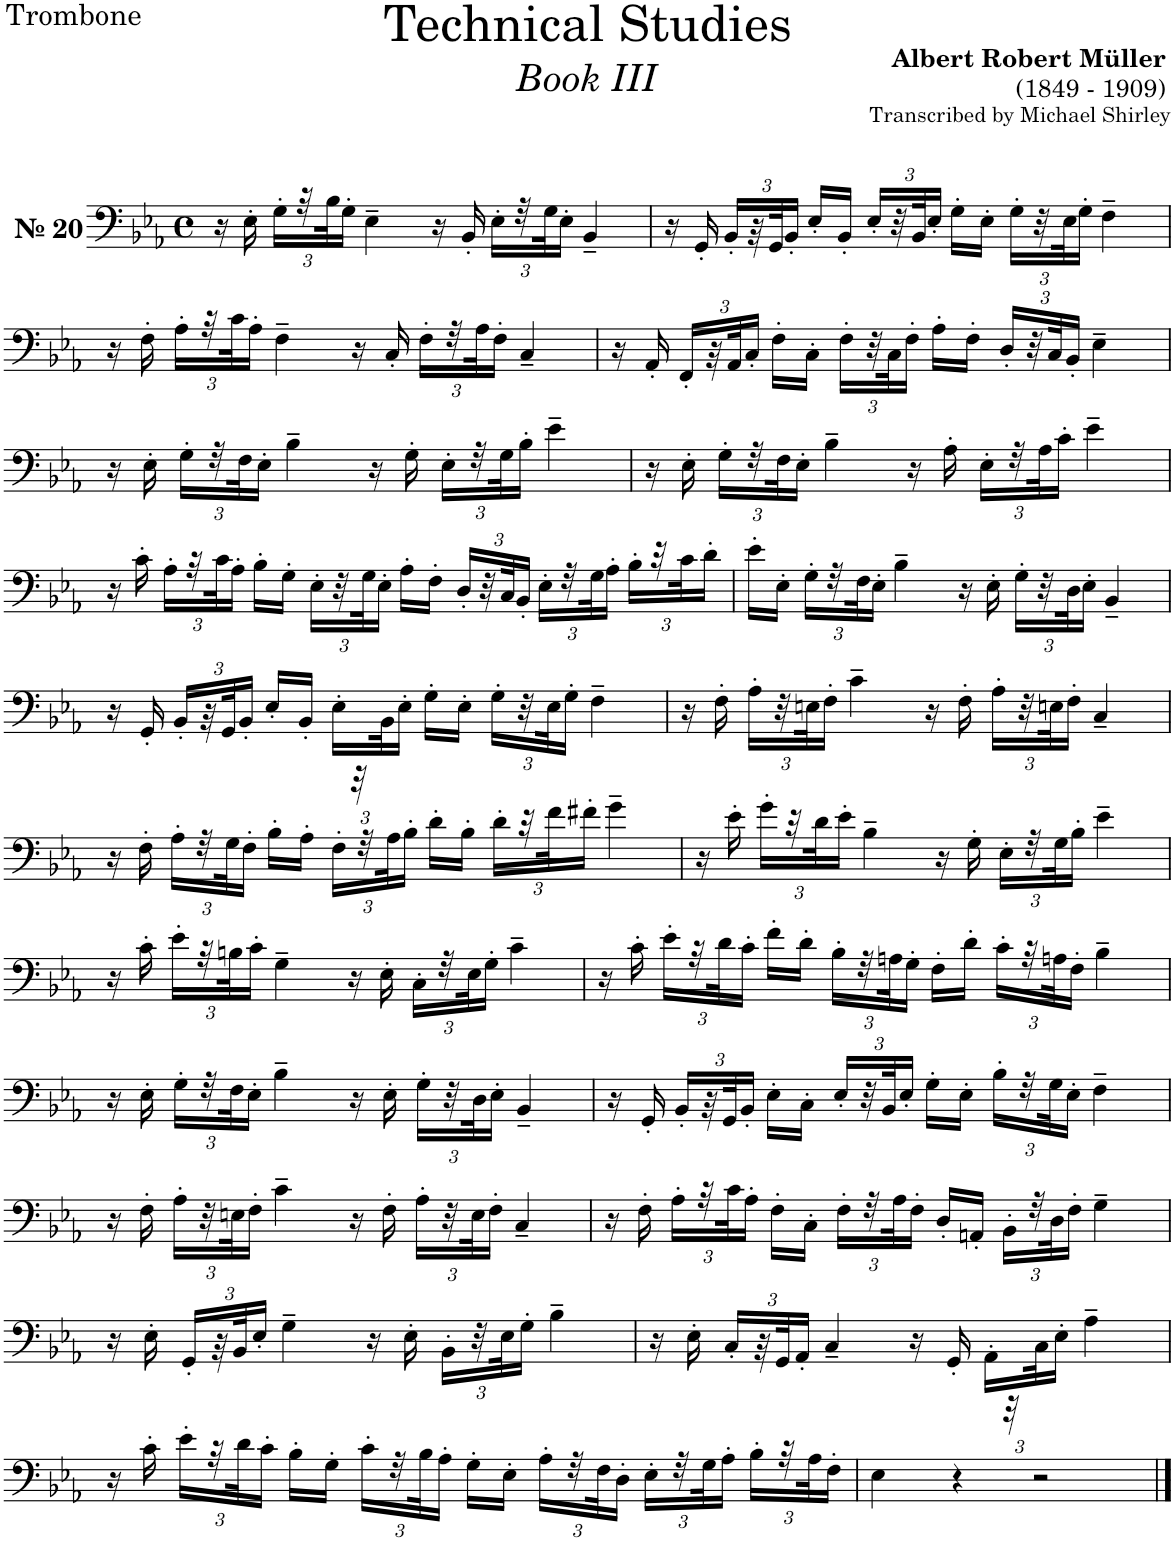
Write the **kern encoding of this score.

**kern
*part1
*staff1
*I"Trombone
*I'Tbn.
*clefF4
*k[b-e-a-]
*M4/4
*met(c)
=1
!LO:TX:a:B:t=№ 20
16r
16E-'\
*Xbrackettup
24G'\LL
48r
48B-\J
24G'\JJ
4E-~\
16r
16BB-'/
24E-'\LL
48r
48G\J
24E-'\JJ
4BB-~/
=2
16r
16GG'/
24BB-'/LL
48r
48GG/J
24BB-'/JJ
16E-'/LL
16BB-'/JJ
24E-'/LL
48r
48BB-/J
24E-'/JJ
16G'\LL
16E-'\JJ
24G'\LL
48r
48E-\J
24G'\JJ
4F~\
!!LO:LB:g=z
=3
16r
16F'\
24A-'\LL
48r
48c\J
24A-'\JJ
4F~\
16r
16C'/
24F'\LL
48r
48A-\J
24F'\JJ
4C~/
=4
16r
16AA-'/
24FF'/LL
48r
48AA-/J
24C'/JJ
16F'\LL
16C'\JJ
24F'\LL
48r
48C\J
24F'\JJ
16A-'\LL
16F'\JJ
24D'/LL
48r
48C/J
24BB-'/JJ
4E-~\
!!LO:LB:g=z
=5
16r
16E-'\
24G'\LL
48r
48F\J
24E-'\JJ
4B-~\
16r
16G'\
24E-'\LL
48r
48G\J
24B-'\JJ
4e-~\
=6
16r
16E-'\
24G'\LL
48r
48F\J
24E-'\JJ
4B-~\
16r
16A-'\
24E-'\LL
48r
48A-\J
24c'\JJ
4e-~\
!!LO:LB:g=z
=7
16r
16c'\
24A-'\LL
48r
48c\J
24A-'\JJ
16B-'\LL
16G'\JJ
24E-'\LL
48r
48G\J
24E-'\JJ
16A-'\LL
16F'\JJ
24D'/LL
48r
48C/J
24BB-'/JJ
24E-'\LL
48r
48G\J
24A-'\JJ
24B-'\LL
48r
48c\J
24d'\JJ
=8
16e-'\LL
16E-'\JJ
24G'\LL
48r
48F\J
24E-'\JJ
4B-~\
16r
16E-'\
24G'\LL
48r
48D\J
24E-'\JJ
4BB-~/
!!LO:LB:g=z
=9
16r
16GG'/
24BB-'/LL
48r
48GG/J
24BB-'/JJ
16E-'/LL
16BB-'/JJ
24E-'\LL
48r
48BB-\J
24E-'\JJ
16G'\LL
16E-'\JJ
24G'\LL
48r
48E-\J
24G'\JJ
4F~\
=10
16r
16F'\
24A-'\LL
48r
48En\J
24F'\JJ
4c~\
16r
16F'\
24A-'\LL
48r
48En\J
24F'\JJ
4C~/
!!LO:LB:g=z
=11
16r
16F'\
24A-'\LL
48r
48G\J
24F'\JJ
16B-'\LL
16A-'\JJ
24F'\LL
48r
48A-\J
24B-'\JJ
16d'\LL
16B-'\JJ
24d'\LL
48r
48f\J
24f#X'\JJ
4g~\
=12
16r
16e-'\
24g'\LL
48r
48d\J
24e-'\JJ
4B-~\
16r
16G'\
24E-'\LL
48r
48G\J
24B-'\JJ
4e-~\
!!LO:LB:g=z
=13
16r
16c'\
24e-'\LL
48r
48Bn\J
24c'\JJ
4G~\
16r
16E-'\
24C'\LL
48r
48E-\J
24G'\JJ
4c~\
=14
16r
16c'\
24e-'\LL
48r
48d\J
24c'\JJ
16f'\LL
16d'\JJ
24B-'\LL
48r
48An\J
24G'\JJ
16F'\LL
16d'\JJ
24c'\LL
48r
48An\J
24F'\JJ
4B-~\
!!LO:LB:g=z
=15
16r
16E-'\
24G'\LL
48r
48F\J
24E-'\JJ
4B-~\
16r
16E-'\
24G'\LL
48r
48D\J
24E-'\JJ
4BB-~/
=16
16r
16GG'/
24BB-'/LL
48r
48GG/J
24BB-'/JJ
16E-'\LL
16C'\JJ
24E-'/LL
48r
48BB-/J
24E-'/JJ
16G'\LL
16E-'\JJ
24B-'\LL
48r
48G\J
24E-'\JJ
4F~\
!!LO:LB:g=z
=17
16r
16F'\
24A-'\LL
48r
48En\J
24F'\JJ
4c~\
16r
16F'\
24A-'\LL
48r
48E\J
24F'\JJ
4C~/
=18
16r
16F'\
24A-'\LL
48r
48c\J
24A-'\JJ
16F'\LL
16C'\JJ
24F'\LL
48r
48A-\J
24F'\JJ
16D'/LL
16AAn'/JJ
24BB-'\LL
48r
48D\J
24F'\JJ
4G~\
!!LO:LB:g=z
=19
16r
16E-'\
24GG'/LL
48r
48BB-/J
24E-'/JJ
4G~\
16r
16E-'\
24BB-'\LL
48r
48E-\J
24G'\JJ
4B-~\
=20
16r
16E-'\
24C'/LL
48r
48GG/J
24AA-'/JJ
4C~/
16r
16GG'/
24AA-'\LL
48r
48C\J
24E-'\JJ
4A-~\
!!LO:LB:g=z
=21
16r
16c'\
24e-'\LL
48r
48d\J
24c'\JJ
16B-'\LL
16G'\JJ
24c'\LL
48r
48B-\J
24A-'\JJ
16G'\LL
16E-'\JJ
24A-'\LL
48r
48F\J
24D'\JJ
24E-'\LL
48r
48G\J
24A-'\JJ
24B-'\LL
48r
48A-\J
24F'\JJ
=22
4E-\
4r
2r
==
*-
